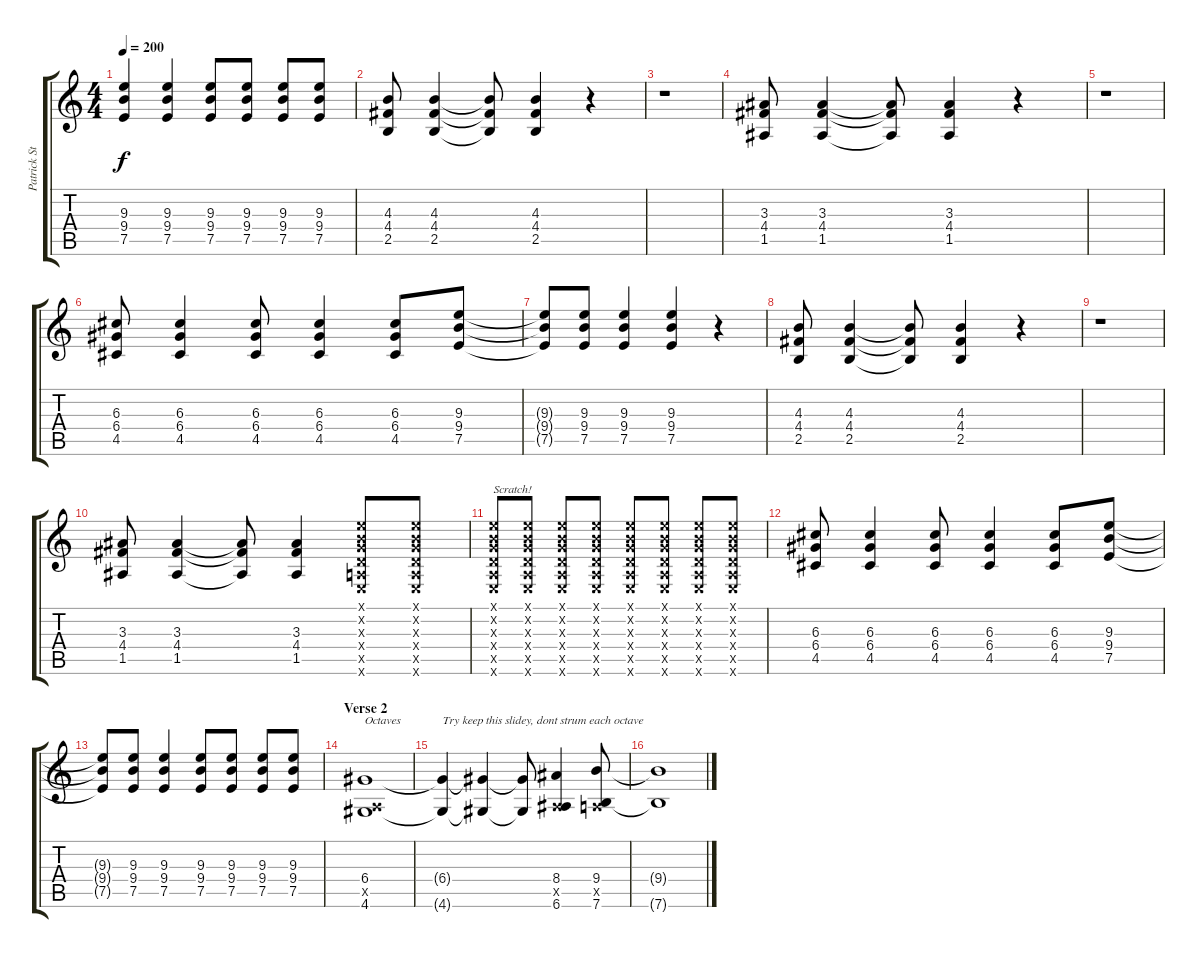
\track ("Patrick Stump (Rythmn Guitar)" "Patrick St") {instrument overdrivenguitar}
\staff {score tabs}
\tuning (E4 B3 G3 D3 A2 E2) {hide}
\ts (4 4)
\tempo 200
\clef g2
\ks c
(9.3{t} 9.4{t} 7.5{t}).4{dy f} (9.3 9.4 7.5).4 (9.3 9.4 7.5).8 (9.3 9.4 7.5).8 (9.3 9.4 7.5).8 (9.3 9.4 7.5).8 |
(4.3 4.4 2.5).8 (4.3 4.4 2.5).4 (4.3{t} 4.4{t} 2.5{t}).8 (4.3 4.4 2.5).4 r.4 |
r.1 |
(3.3 4.4 1.5).8 (3.3 4.4 1.5).4 (3.3{t} 4.4{t} 1.5{t}).8 (3.3 4.4 1.5).4 r.4 |
r.1 |
(6.3 6.4 4.5).8 (6.3 6.4 4.5).4 (6.3 6.4 4.5).8 (6.3 6.4 4.5).4 (6.3 6.4 4.5).8 (9.3 9.4 7.5).8 |
(9.3{t} 9.4{t} 7.5{t}).8 (9.3 9.4 7.5).8 (9.3 9.4 7.5).4 (9.3 9.4 7.5).4 r.4 |
(4.3 4.4 2.5).8 (4.3 4.4 2.5).4 (4.3{t} 4.4{t} 2.5{t}).8 (4.3 4.4 2.5).4 r.4 |
r.1 |
(3.3 4.4 1.5).8 (3.3 4.4 1.5).4 (3.3{t} 4.4{t} 1.5{t}).8 (3.3 4.4 1.5).4 (0.1{x} 0.2{x} 0.3{x} 0.4{x} 0.5{x} 0.6{x}).8 (0.1{x} 0.2{x} 0.3{x} 0.4{x} 0.5{x} 0.6{x}).8 |
(0.1{x} 0.2{x} 0.3{x} 0.4{x} 0.5{x} 0.6{x}).8{txt "Scratch!"} (0.1{x} 0.2{x} 0.3{x} 0.4{x} 0.5{x} 0.6{x}).8 (0.1{x} 0.2{x} 0.3{x} 0.4{x} 0.5{x} 0.6{x}).8 (0.1{x} 0.2{x} 0.3{x} 0.4{x} 0.5{x} 0.6{x}).8 (0.1{x} 0.2{x} 0.3{x} 0.4{x} 0.5{x} 0.6{x}).8 (0.1{x} 0.2{x} 0.3{x} 0.4{x} 0.5{x} 0.6{x}).8 (0.1{x} 0.2{x} 0.3{x} 0.4{x} 0.5{x} 0.6{x}).8 (0.1{x} 0.2{x} 0.3{x} 0.4{x} 0.5{x} 0.6{x}).8 |
(6.3 6.4 4.5).8 (6.3 6.4 4.5).4 (6.3 6.4 4.5).8 (6.3 6.4 4.5).4 (6.3 6.4 4.5).8 (9.3 9.4 7.5).8 |
(9.3{t} 9.4{t} 7.5{t}).8 (9.3 9.4 7.5).8 (9.3 9.4 7.5).4 (9.3 9.4 7.5).8 (9.3 9.4 7.5).8 (9.3 9.4 7.5).8 (9.3 9.4 7.5).8 |
\section ("" "Verse 2")
(6.4 0.5{x} 4.6).1{txt "Octaves" volume 9} |
(6.4{t} 4.6{t}).4{txt "Try keep this slidey, dont strum each octave"} (6.4{t} 4.6{t}).4 (6.4{t} 4.6{t}).8 (8.4 0.5{x} 6.6).4 (9.4 0.5{x} 7.6).8 |
(9.4{t} 7.6{t}).1
